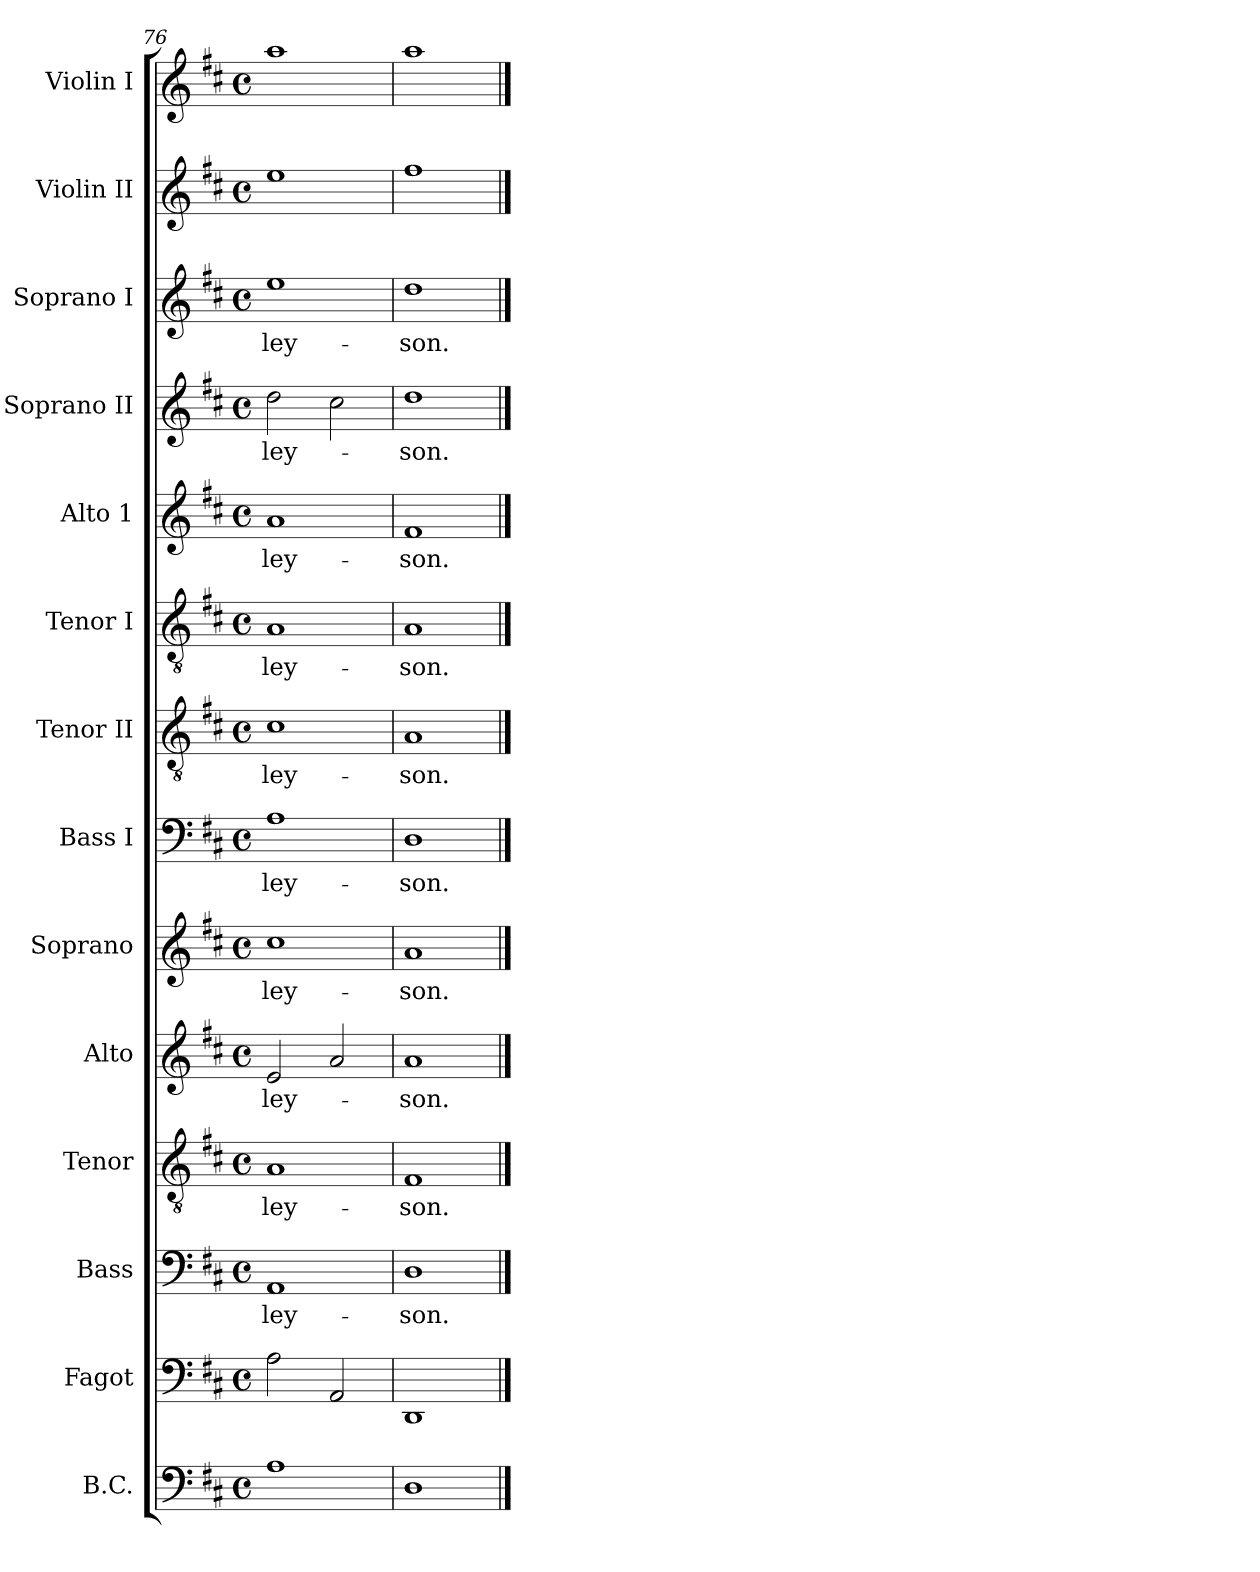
**kern	**kern	**kern	**text	**kern	**text	**kern	**text	**kern	**text	**kern	**text	**kern	**text	**kern	**text	**kern	**text	**kern	**text	**kern	**text	**kern	**kern
*part14	*part13	*part12	*part12	*part11	*part11	*part10	*part10	*part9	*part9	*part8	*part8	*part7	*part7	*part6	*part6	*part5	*part5	*part4	*part4	*part3	*part3	*part2	*part1
*staff14	*staff13	*staff12	*staff12	*staff11	*staff11	*staff10	*staff10	*staff9	*staff9	*staff8	*staff8	*staff7	*staff7	*staff6	*staff6	*staff5	*staff5	*staff4	*staff4	*staff3	*staff3	*staff2	*staff1
*I"B.C.	*I"Fagot	*I"Bass	*	*I"Tenor	*	*I"Alto	*	*I"Soprano	*	*I"Bass I	*	*I"Tenor II	*	*I"Tenor I	*	*I"Alto 1	*	*I"Soprano II	*	*I"Soprano I	*	*I"Violin II	*I"Violin I
*I'B.C.	*I'Fg	*	*	*I'T-R	*	*	*	*I'S-R	*	*I'B1	*	*I'T2	*	*I'T1	*	*I'A1	*	*I'S2	*	*I'S1	*	*I'Vln. II	*I'Vln. I
*clefF4	*clefF4	*clefF4	*	*clefGv2	*	*clefG2	*	*clefG2	*	*clefF4	*	*clefGv2	*	*clefGv2	*	*clefG2	*	*clefG2	*	*clefG2	*	*clefG2	*clefG2
*k[f#c#]	*k[f#c#]	*k[f#c#]	*	*k[f#c#]	*	*k[f#c#]	*	*k[f#c#]	*	*k[f#c#]	*	*k[f#c#]	*	*k[f#c#]	*	*k[f#c#]	*	*k[f#c#]	*	*k[f#c#]	*	*k[f#c#]	*k[f#c#]
*D:	*D:	*D:	*	*D:	*	*D:	*	*D:	*	*D:	*	*D:	*	*D:	*	*D:	*	*D:	*	*D:	*	*D:	*D:
*M4/4	*M4/4	*M4/4	*	*M4/4	*	*M4/4	*	*M4/4	*	*M4/4	*	*M4/4	*	*M4/4	*	*M4/4	*	*M4/4	*	*M4/4	*	*M4/4	*M4/4
*met(c)	*met(c)	*met(c)	*	*met(c)	*	*met(c)	*	*met(c)	*	*met(c)	*	*met(c)	*	*met(c)	*	*met(c)	*	*met(c)	*	*met(c)	*	*met(c)	*met(c)
=76	=76	=76	=76	=76	=76	=76	=76	=76	=76	=76	=76	=76	=76	=76	=76	=76	=76	=76	=76	=76	=76	=76	=76
!	!	!	!LO:LY:b	!	!LO:LY:b	!	!LO:LY:b	!	!LO:LY:b	!	!LO:LY:b	!	!LO:LY:b	!	!LO:LY:b	!	!LO:LY:b	!	!LO:LY:b	!	!LO:LY:b	!	!
1A	2A\	1AA	-ley-	1A	-ley-	2e/	-ley-	1cc#	-ley-	1A	-ley-	1c#	-ley-	1A	-ley-	1a	-ley-	2dd\	-ley-	1ee	-ley-	1ee	1aa
.	2AA/	.	.	.	.	2a/	.	.	.	.	.	.	.	.	.	.	.	2cc#\	.	.	.	.	.
=77	=77	=77	=77	=77	=77	=77	=77	=77	=77	=77	=77	=77	=77	=77	=77	=77	=77	=77	=77	=77	=77	=77	=77
!	!	!	!LO:LY:b	!	!LO:LY:b	!	!LO:LY:b	!	!LO:LY:b	!	!LO:LY:b	!	!LO:LY:b	!	!LO:LY:b	!	!LO:LY:b	!	!LO:LY:b	!	!LO:LY:b	!	!
1D	1DD	1D	-son.	1F#	-son.	1a	-son.	1a	-son.	1D	-son.	1A	-son.	1A	-son.	1f#	-son.	1dd	-son.	1dd	-son.	1ff#	1aa
==	==	==	==	==	==	==	==	==	==	==	==	==	==	==	==	==	==	==	==	==	==	==	==
*-	*-	*-	*-	*-	*-	*-	*-	*-	*-	*-	*-	*-	*-	*-	*-	*-	*-	*-	*-	*-	*-	*-	*-
